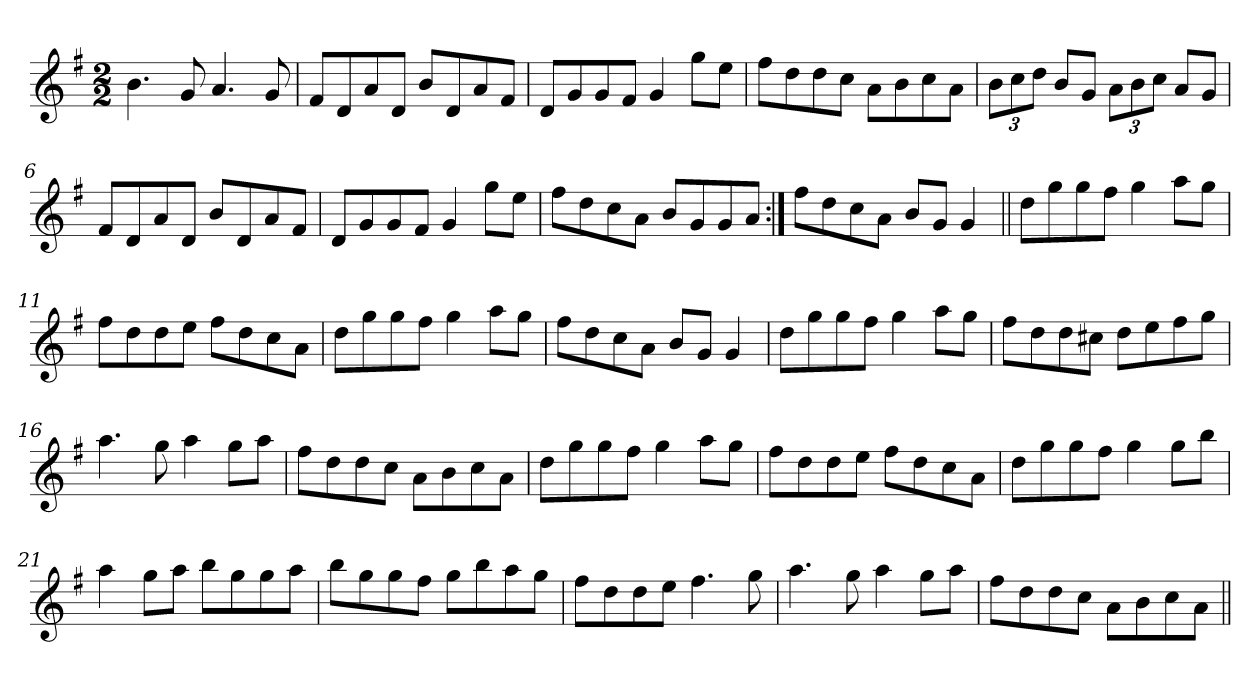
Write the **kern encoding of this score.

**kern
*part1
*staff1
*clefG2
*k[f#]
*G:
*M2/2
=1
4.b\
8g/
4.a/
8g/
=2
8f#/L
8d/
8a/
8d/J
8b/L
8d/
8a/
8f#/J
=3
8d/L
8g/
8g/
8f#/J
4g/
8gg\L
8ee\J
=4
8ff#\L
8dd\
8dd\
8cc\J
8a\L
8b\
8cc\
8a\J
=5
*Xbrackettup
12b\L
12cc\
12dd\J
8b/L
8g/J
12a\L
12b\
12cc\J
8a/L
8g/J
!!LO:LB:g=z
=6
8f#/L
8d/
8a/
8d/J
8b/L
8d/
8a/
8f#/J
=7
8d/L
8g/
8g/
8f#/J
4g/
8gg\L
8ee\J
=8
8ff#\L
8dd\
8cc\
8a\J
8b/L
8g/
8g/
8a/J
=9:|!
8ff#\L
8dd\
8cc\
8a\J
8b/L
8g/J
4g/
=10||
8dd\L
8gg\
8gg\
8ff#\J
4gg\
8aa\L
8gg\J
=11
8ff#\L
8dd\
8dd\
8ee\J
8ff#\L
8dd\
8cc\
8a\J
!!LO:LB:g=z
=12
8dd\L
8gg\
8gg\
8ff#\J
4gg\
8aa\L
8gg\J
=13
8ff#\L
8dd\
8cc\
8a\J
8b/L
8g/J
4g/
=14
8dd\L
8gg\
8gg\
8ff#\J
4gg\
8aa\L
8gg\J
=15
8ff#\L
8dd\
8dd\
8cc#X\J
8dd\L
8ee\
8ff#\
8gg\J
=16
4.aa\
8gg\
4aa\
8gg\L
8aa\J
=17
8ff#\L
8dd\
8dd\
8cc\J
8a\L
8b\
8cc\
8a\J
!!LO:LB:g=z
=18
8dd\L
8gg\
8gg\
8ff#\J
4gg\
8aa\L
8gg\J
=19
8ff#\L
8dd\
8dd\
8ee\J
8ff#\L
8dd\
8cc\
8a\J
=20
8dd\L
8gg\
8gg\
8ff#\J
4gg\
8gg\L
8bb\J
=21
4aa\
8gg\L
8aa\J
8bb\L
8gg\
8gg\
8aa\J
=22
8bb\L
8gg\
8gg\
8ff#\J
8gg\L
8bb\
8aa\
8gg\J
!!LO:LB:g=z
=23
8ff#\L
8dd\
8dd\
8ee\J
4.ff#\
8gg\
=24
4.aa\
8gg\
4aa\
8gg\L
8aa\J
=25
8ff#\L
8dd\
8dd\
8cc\J
8a\L
8b\
8cc\
8a\J
=||
*-
